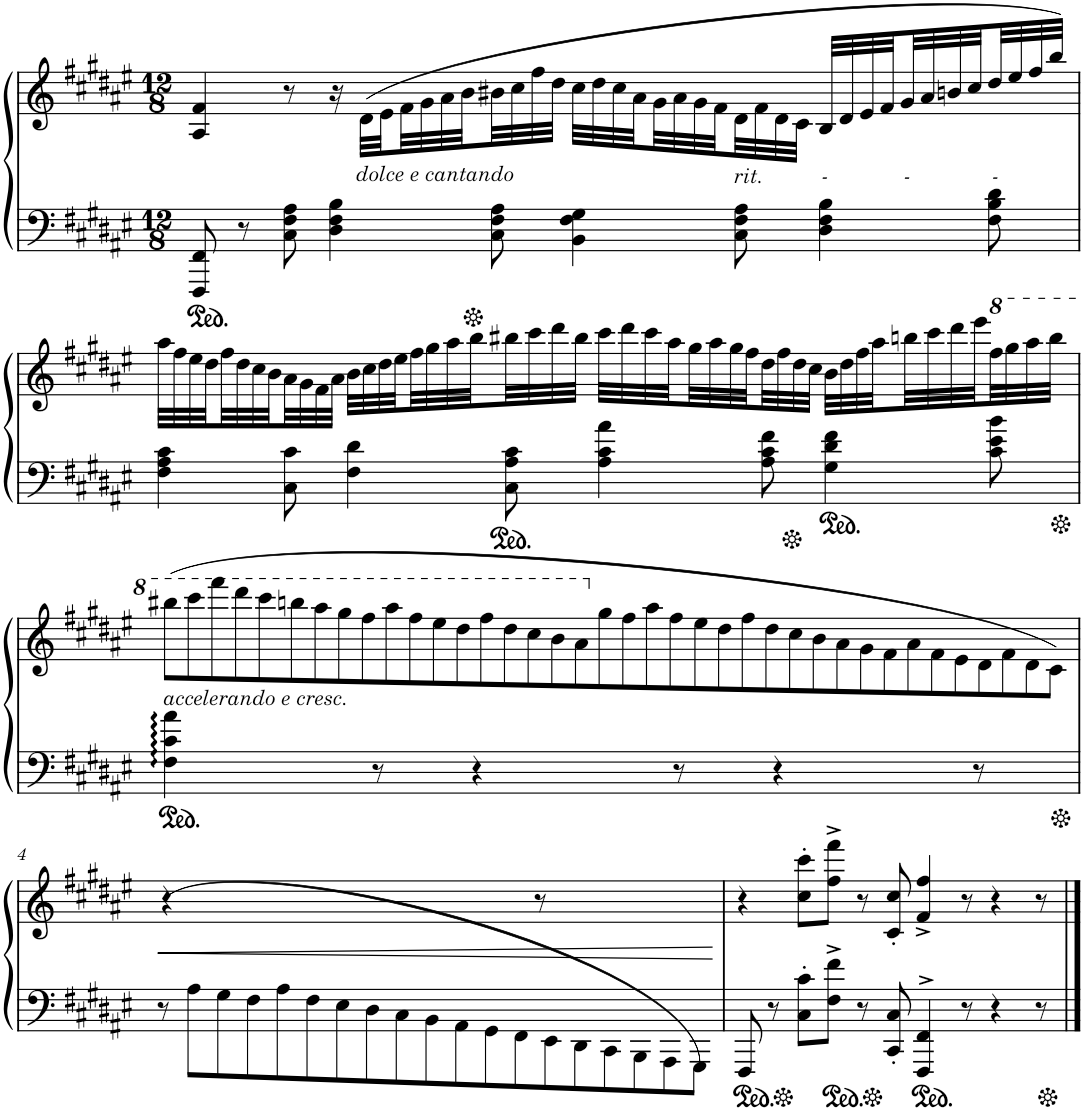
**kern	**kern
*part1	*part1
*staff2	*staff1
*I"Grand Piano	*
*I'Pno.	*
*clefF4	*clefG2
*k[f#c#g#d#a#e#]	*k[f#c#g#d#a#e#]
*M12/8	*M12/8
=1	=1
8FFF#/ 8FF#/	4A#/ 4f#/
8r	.
8C#\ 8F#\ 8A#\	8r
4D#\ 4F#\ 4B\	16r
.	(32d#\LLL
.	32e#\
.	32f#\
.	32g#\
.	32a#\
.	32b\
!LO:TX:a:i:t=dolce e cantando	!
8C#\ 8F#\ 8A#\	32b#X\
.	32cc#\
.	32ff#\
.	32dd#\JJJ
4BB\ 4F#\ 4G#\	32cc#\LLL
.	32dd#\
.	32cc#\
.	32a#\
.	32g#\
.	32a#\
.	32g#\
.	32f#\
!LO:TX:a:i:t=rit.          -             -              -	!
8C#\ 8F#\ 8A#\	32d#\
.	32f#\
.	32d#\
.	32c#\JJJ
4D#\ 4F#\ 4B\	32B/LLL
.	32d#/
.	32e#/
.	32f#/
.	32g#/
.	32a#/
.	32bn/
.	32cc#/
8F#\ 8B\ 8d#\	32dd#/
.	32ee#/
.	32ff#/
.	32bb/JJJ)
!!LO:LB:g=z
=2	=2
4F#\ 4A#\ 4c#\	(32aa#\LLL
.	32ff#\
.	32ee#\
.	32dd#\
.	32ff#\
.	32dd#\
.	32cc#\
.	32b\
8C#\ 8c#\	32a#\
.	32g#\
.	32f#\
.	32a#\JJJ
4F#\ 4d#\	32b\LLL
.	32cc#\
.	32dd#\
.	32ee#\
.	32ff#\
.	32gg#\
.	32aa#\
.	32bb\
8C#\ 8A#\ 8c#\	32bb#X\
.	32ccc#\
.	32ddd#\
.	32bb#\JJJ
4A#\ 4c#\ 4a#\	32ccc#\LLL
.	32ddd#\
.	32ccc#\
.	32aa#\
.	32gg#\
.	32aa#\
.	32gg#\
.	32ff#\
8A#\ 8c#\ 8f#\	32dd#\
.	32ff#\
.	32dd#\
.	32cc#\JJJ
4G#\ 4d#\ 4f#\	32b\LLL
.	32dd#\
.	32ff#\
.	32aa#\
.	32bbn\
.	32ccc#\
.	32ddd#\
.	32eee#\
*	*8va
8c#\ 8e#\ 8b\	32fff#\
.	32ggg#\
.	32aaa#\
.	32bbb\JJJ)
!!LO:LB:g=z
=3	=3
*M9/8	*M38/8
!LO:TX:a:i:t=accelerando e cresc.	!
4F#\: 4c#\: 4a#\:	(8bbb#X\L
.	8cccc#\
8r	8ffff#\
4r	8dddd#\
.	8cccc#\
8r	8bbbn\
4r	8aaa#\
.	8ggg#\
8r	8fff#\
0ryy	8aaa#\
.	8fff#\
.	8eee#\
.	8ddd#\
.	8fff#\
.	8ddd#\
.	8ccc#\
.	8bb\
.	8aa#\
*	*X8va
.	8gg#\
.	8ff#\
.	8aa#\
.	8ff#\
.	8ee#\
.	8dd#\
.	8ff#\
1ryy	8dd#\
.	8cc#\
.	8b\
.	8a#\
.	8g#\
.	8f#\
.	8a#\
.	8f#\
2ryy	8e#\
.	8d#\
.	8f#\
.	8d#\
8ryy	8c#\J)
!!LO:LB:g=z
=4	=4
*M19/8	*M3/8
8r	(>4r
8A#\L	.
8G#\	8r
8F#\	0ryy
8A#\	.
8F#\	.
8E#\	.
8D#\	.
8C#\	.
8BB\	.
8AA#\	.
8GG#\	.
8FF#\	.
8EE#\	.
8DD#\	.
8CC#\	.
8BBB\	.
8AAA#\	.
8GGG#\J)	.
=5	=5
*M12/8	*M12/8
8FFF#/	4r
8r	.
8C#\' 8c#\'L	8cc#\' 8ccc#\'L
8F#\^ 8f#\^J	8ff#\^ 8fff#\^J
8r	8r
8CC#/' 8C#/'	8c#/' 8cc#/'
4FFF#/^> 4FF#/^>	4f#/^ 4ff#/^
8r	8r
4r	4r
8r	8r
==	==
*-	*-
